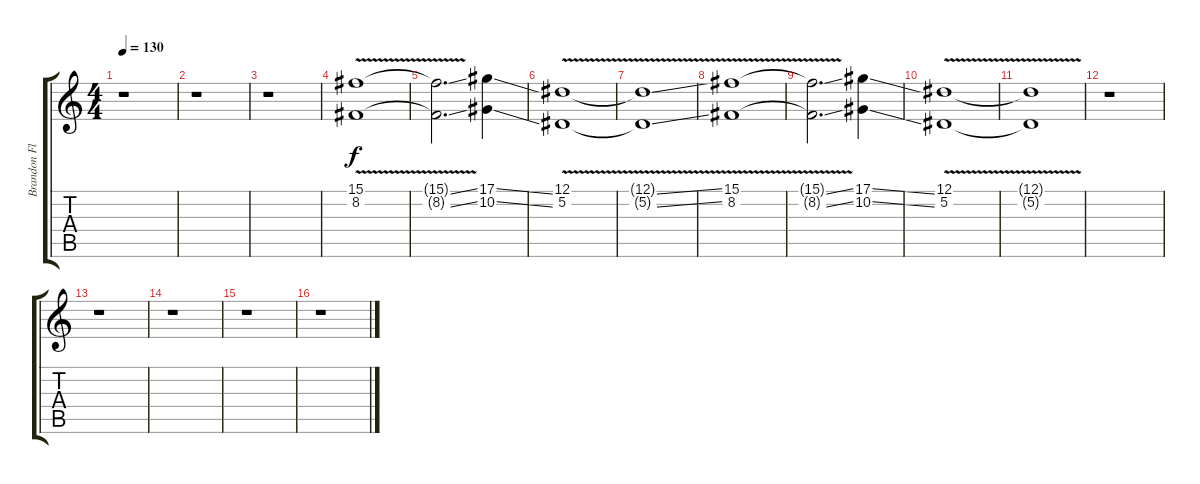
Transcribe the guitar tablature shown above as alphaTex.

\track ("Brandon Flowers (Synth 1)" "Brandon Fl") {instrument lead2sawtooth}
\staff {score tabs}
\tuning (Eb4 Bb3 Gb3 Db3 Ab2 Eb2) {hide}
\ts (4 4)
\tempo 130
\clef g2
\ks c
r.1{dy mp} |
r.1 |
r.1 |
(15.1{v} 8.2{v}).1{dy f} |
(15.1{v ss t} 8.2{v ss t}).2{d} (17.1{ss} 10.2{ss}).4 |
(12.1{v} 5.2{v}).1 |
(12.1{ss t} 5.2{v ss t}).1 |
(15.1{v} 8.2{v}).1 |
(15.1{v ss t} 8.2{v ss t}).2{d} (17.1{ss} 10.2{ss}).4 |
(12.1{v} 5.2{v}).1 |
(12.1{t} 5.2{v t}).1 |
r.1 |
r.1 |
r.1 |
r.1 |
r.1
